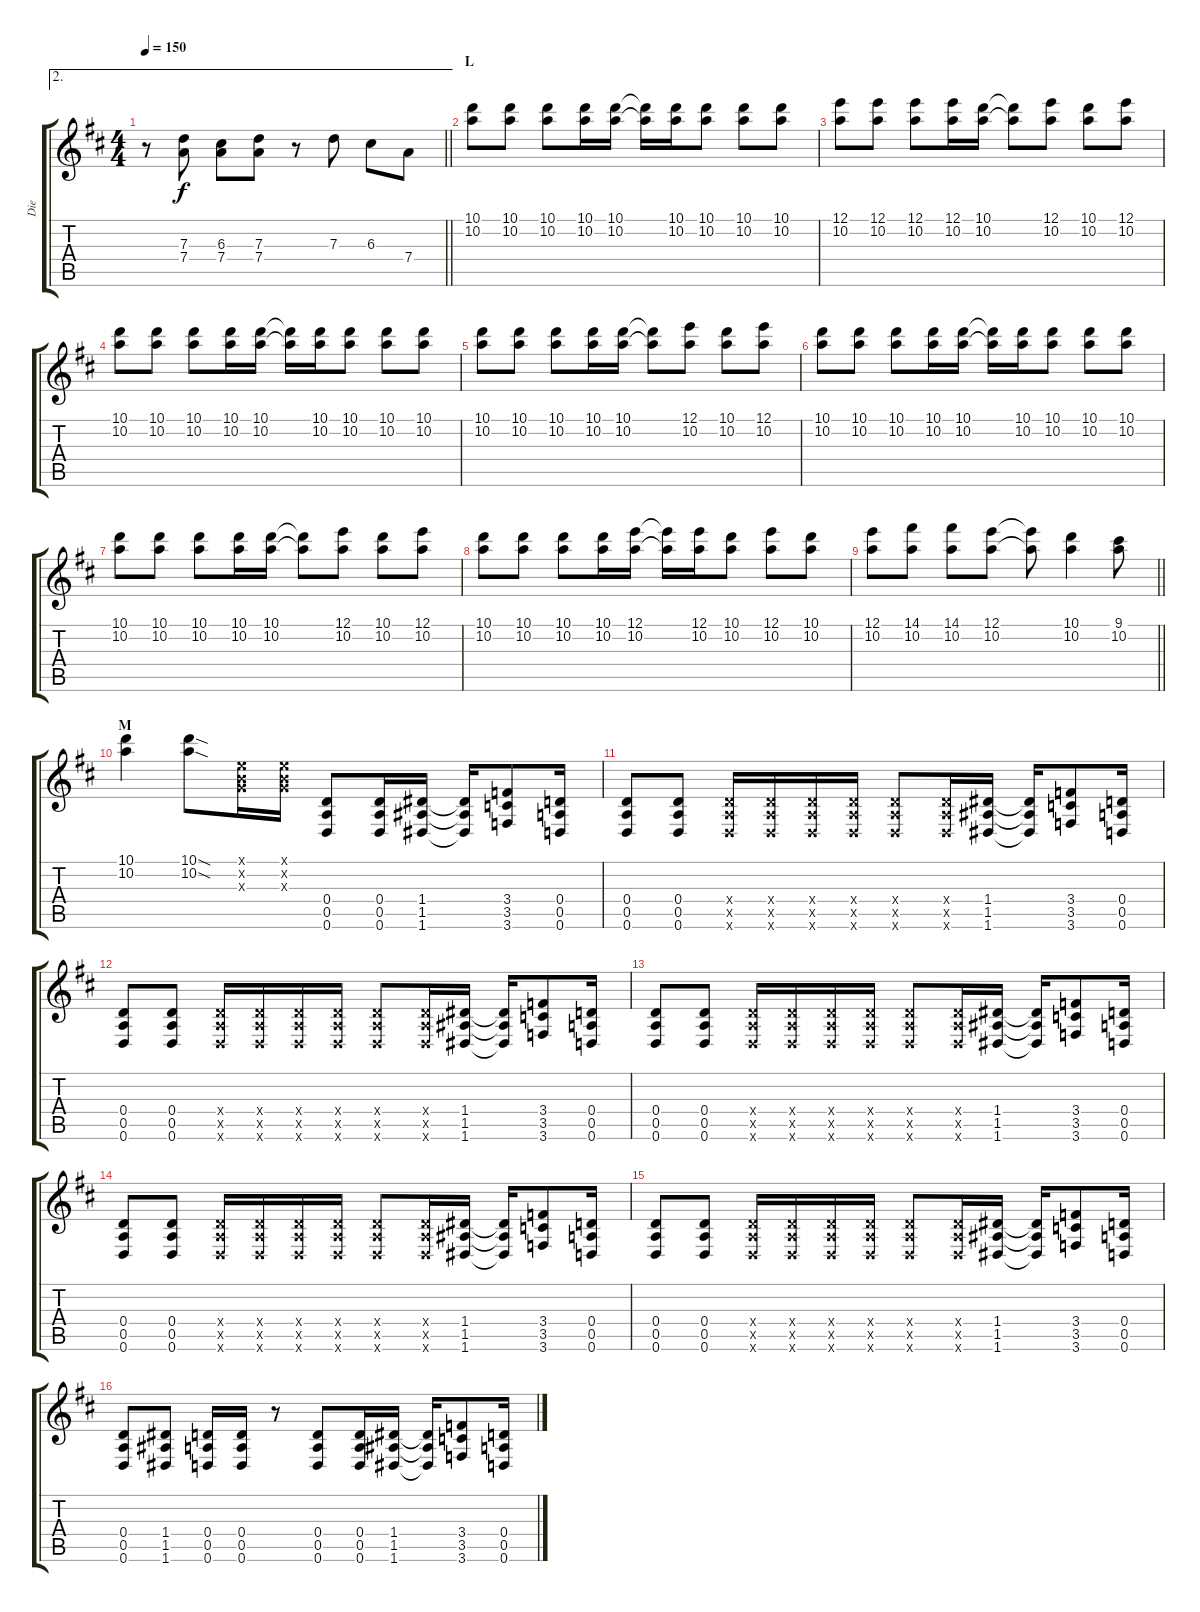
\track ("Die" "Die") {instrument distortionguitar}
\staff {score tabs}
\tuning (E4 B3 G3 D3 A2 D2) {hide}
\ae 2
\ts (4 4)
\tempo 150
\clef g2
\barLineRight lightlight
\ks d
r.8{dy f} (7.3 7.4).8 (6.3 7.4).8 (7.3 7.4).8 r.8 7.3.8 6.3.8 7.4.8 |
\section ("" "L")
(10.1 10.2).8 (10.1 10.2).8 (10.1 10.2).8 (10.1 10.2).16 (10.1 10.2).16 (10.1{t} 10.2{t}).16 (10.1 10.2).16 (10.1 10.2).8 (10.1 10.2).8 (10.1 10.2).8 |
(12.1 10.2).8 (12.1 10.2).8 (12.1 10.2).8 (12.1 10.2).16 (10.1 10.2).16 (10.1{t} 10.2{t}).8 (12.1 10.2).8 (10.1 10.2).8 (12.1 10.2).8 |
(10.1 10.2).8 (10.1 10.2).8 (10.1 10.2).8 (10.1 10.2).16 (10.1 10.2).16 (10.1{t} 10.2{t}).16 (10.1 10.2).16 (10.1 10.2).8 (10.1 10.2).8 (10.1 10.2).8 |
(10.1 10.2).8 (10.1 10.2).8 (10.1 10.2).8 (10.1 10.2).16 (10.1 10.2).16 (10.1{t} 10.2{t}).8 (12.1 10.2).8 (10.1 10.2).8 (12.1 10.2).8 |
(10.1 10.2).8 (10.1 10.2).8 (10.1 10.2).8 (10.1 10.2).16 (10.1 10.2).16 (10.1{t} 10.2{t}).16 (10.1 10.2).16 (10.1 10.2).8 (10.1 10.2).8 (10.1 10.2).8 |
(10.1 10.2).8 (10.1 10.2).8 (10.1 10.2).8 (10.1 10.2).16 (10.1 10.2).16 (10.1{t} 10.2{t}).8 (12.1 10.2).8 (10.1 10.2).8 (12.1 10.2).8 |
(10.1 10.2).8 (10.1 10.2).8 (10.1 10.2).8 (10.1 10.2).16 (12.1 10.2).16 (12.1{t} 10.2{t}).16 (12.1 10.2).16 (10.1 10.2).8 (12.1 10.2).8 (10.1 10.2).8 |
\barLineRight lightlight
(12.1 10.2).8 (14.1 10.2).8 (14.1 10.2).8 (12.1 10.2).8 (12.1{t} 10.2{t}).8 (10.1 10.2).4 (9.1 10.2).8 |
\section ("" "M")
(10.1 10.2).4 (10.1{sod} 10.2{sod}).8 (0.1{x} 0.2{x} 0.3{x}).16 (0.1{x} 0.2{x} 0.3{x}).16 (0.4 0.5 0.6).8 (0.4 0.5 0.6).16 (1.4 1.5 1.6).16 (1.4{t} 1.5{t} 1.6{t}).16 (3.4 3.5 3.6).8 (0.4 0.5 0.6).16 |
(0.4 0.5 0.6).8 (0.4 0.5 0.6).8 (0.4{x} 0.5{x} 0.6{x}).16 (0.4{x} 0.5{x} 0.6{x}).16 (0.4{x} 0.5{x} 0.6{x}).16 (0.4{x} 0.5{x} 0.6{x}).16 (0.4{x} 0.5{x} 0.6{x}).8 (0.4{x} 0.5{x} 0.6{x}).16 (1.4 1.5 1.6).16 (1.4{t} 1.5{t} 1.6{t}).16 (3.4 3.5 3.6).8 (0.4 0.5 0.6).16 |
(0.4 0.5 0.6).8 (0.4 0.5 0.6).8 (0.4{x} 0.5{x} 0.6{x}).16 (0.4{x} 0.5{x} 0.6{x}).16 (0.4{x} 0.5{x} 0.6{x}).16 (0.4{x} 0.5{x} 0.6{x}).16 (0.4{x} 0.5{x} 0.6{x}).8 (0.4{x} 0.5{x} 0.6{x}).16 (1.4 1.5 1.6).16 (1.4{t} 1.5{t} 1.6{t}).16 (3.4 3.5 3.6).8 (0.4 0.5 0.6).16 |
(0.4 0.5 0.6).8 (0.4 0.5 0.6).8 (0.4{x} 0.5{x} 0.6{x}).16 (0.4{x} 0.5{x} 0.6{x}).16 (0.4{x} 0.5{x} 0.6{x}).16 (0.4{x} 0.5{x} 0.6{x}).16 (0.4{x} 0.5{x} 0.6{x}).8 (0.4{x} 0.5{x} 0.6{x}).16 (1.4 1.5 1.6).16 (1.4{t} 1.5{t} 1.6{t}).16 (3.4 3.5 3.6).8 (0.4 0.5 0.6).16 |
(0.4 0.5 0.6).8 (0.4 0.5 0.6).8 (0.4{x} 0.5{x} 0.6{x}).16 (0.4{x} 0.5{x} 0.6{x}).16 (0.4{x} 0.5{x} 0.6{x}).16 (0.4{x} 0.5{x} 0.6{x}).16 (0.4{x} 0.5{x} 0.6{x}).8 (0.4{x} 0.5{x} 0.6{x}).16 (1.4 1.5 1.6).16 (1.4{t} 1.5{t} 1.6{t}).16 (3.4 3.5 3.6).8 (0.4 0.5 0.6).16 |
(0.4 0.5 0.6).8 (0.4 0.5 0.6).8 (0.4{x} 0.5{x} 0.6{x}).16 (0.4{x} 0.5{x} 0.6{x}).16 (0.4{x} 0.5{x} 0.6{x}).16 (0.4{x} 0.5{x} 0.6{x}).16 (0.4{x} 0.5{x} 0.6{x}).8 (0.4{x} 0.5{x} 0.6{x}).16 (1.4 1.5 1.6).16 (1.4{t} 1.5{t} 1.6{t}).16 (3.4 3.5 3.6).8 (0.4 0.5 0.6).16 |
(0.4 0.5 0.6).8 (1.4 1.5 1.6).8 (0.4 0.5 0.6).16 (0.4 0.5 0.6).16 r.8 (0.4 0.5 0.6).8 (0.4 0.5 0.6).16 (1.4 1.5 1.6).16 (1.4{t} 1.5{t} 1.6{t}).16 (3.4 3.5 3.6).8 (0.4 0.5 0.6).16
